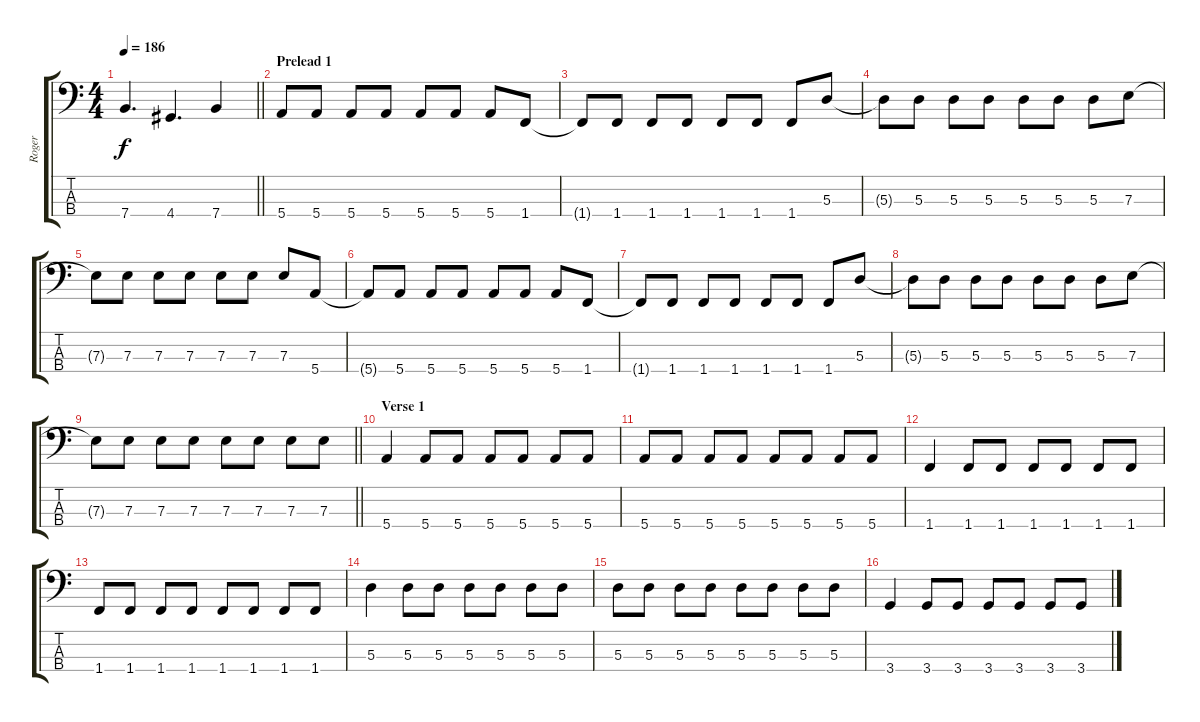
\track ("Roger" "Roger") {instrument electricbassfinger}
\staff {score tabs}
\tuning (G2 D2 A1 E1) {hide}
\ts (4 4)
\tempo 186
\clef f4
\barLineRight lightlight
\ks c
7.4.4{d dy f} 4.4.4{d} 7.4.4 |
\section ("" "Prelead 1")
5.4.8 5.4.8 5.4.8 5.4.8 5.4.8 5.4.8 5.4.8 1.4.8 |
1.4{t}.8 1.4.8 1.4.8 1.4.8 1.4.8 1.4.8 1.4.8 5.3.8 |
5.3{t}.8 5.3.8 5.3.8 5.3.8 5.3.8 5.3.8 5.3.8 7.3.8 |
7.3{t}.8 7.3.8 7.3.8 7.3.8 7.3.8 7.3.8 7.3.8 5.4.8 |
5.4{t}.8 5.4.8 5.4.8 5.4.8 5.4.8 5.4.8 5.4.8 1.4.8 |
1.4{t}.8 1.4.8 1.4.8 1.4.8 1.4.8 1.4.8 1.4.8 5.3.8 |
5.3{t}.8 5.3.8 5.3.8 5.3.8 5.3.8 5.3.8 5.3.8 7.3.8 |
\barLineRight lightlight
7.3{t}.8 7.3.8 7.3.8 7.3.8 7.3.8 7.3.8 7.3.8 7.3.8 |
\section ("" "Verse 1")
5.4.4 5.4.8 5.4.8 5.4.8 5.4.8 5.4.8 5.4.8 |
5.4.8 5.4.8 5.4.8 5.4.8 5.4.8 5.4.8 5.4.8 5.4.8 |
1.4.4 1.4.8 1.4.8 1.4.8 1.4.8 1.4.8 1.4.8 |
1.4.8 1.4.8 1.4.8 1.4.8 1.4.8 1.4.8 1.4.8 1.4.8 |
5.3.4 5.3.8 5.3.8 5.3.8 5.3.8 5.3.8 5.3.8 |
5.3.8 5.3.8 5.3.8 5.3.8 5.3.8 5.3.8 5.3.8 5.3.8 |
3.4.4 3.4.8 3.4.8 3.4.8 3.4.8 3.4.8 3.4.8
